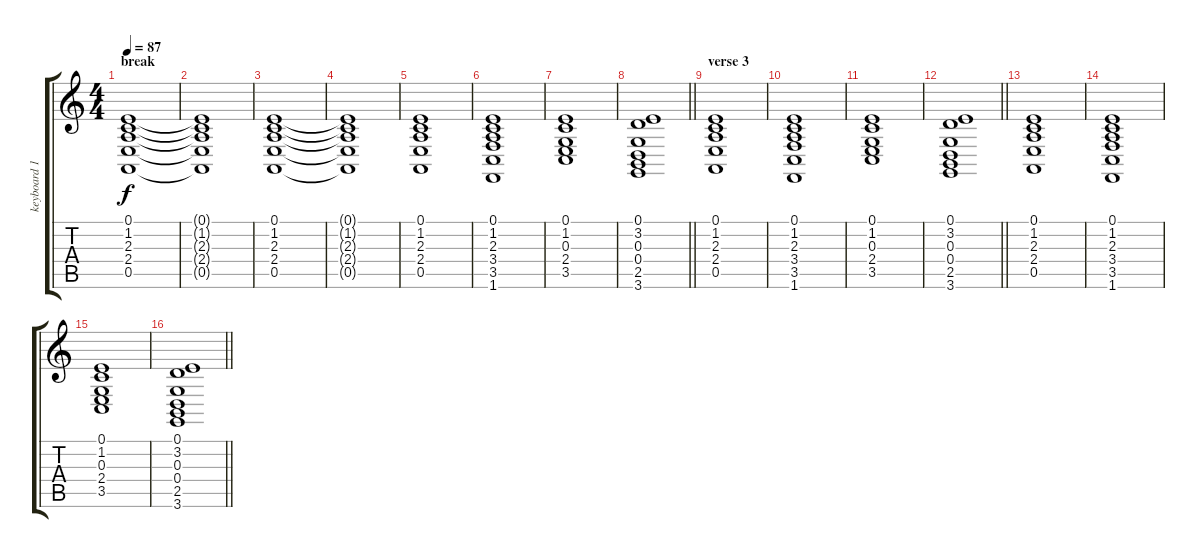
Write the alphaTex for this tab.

\track ("keyboard 1" "keyboard 1") {instrument pad8sweep}
\staff {score tabs}
\tuning (E4 B3 G3 D3 A2 E2) {hide}
\ts (4 4)
\section ("" "break")
\tempo 87
\clef g2
\ks c
(0.1 1.2 2.3 2.4 0.5).1{dy f volume 12 instrument pad1newage} |
(0.1{t} 1.2{t} 2.3{t} 2.4{t} 0.5{t}).1 |
(0.1 1.2 2.3 2.4 0.5).1 |
(0.1{t} 1.2{t} 2.3{t} 2.4{t} 0.5{t}).1 |
(0.1 1.2 2.3 2.4 0.5).1{volume 7 instrument pad8sweep} |
(0.1 1.2 2.3 3.4 3.5 1.6).1 |
(0.1 1.2 0.3 2.4 3.5).1 |
\barLineRight lightlight
(0.1 3.2 0.3 0.4 2.5 3.6).1 |
\section ("" "verse 3")
(0.1 1.2 2.3 2.4 0.5).1 |
(0.1 1.2 2.3 3.4 3.5 1.6).1 |
(0.1 1.2 0.3 2.4 3.5).1 |
\barLineRight lightlight
(0.1 3.2 0.3 0.4 2.5 3.6).1 |
(0.1 1.2 2.3 2.4 0.5).1 |
(0.1 1.2 2.3 3.4 3.5 1.6).1 |
(0.1 1.2 0.3 2.4 3.5).1 |
\barLineRight lightlight
(0.1 3.2 0.3 0.4 2.5 3.6).1
